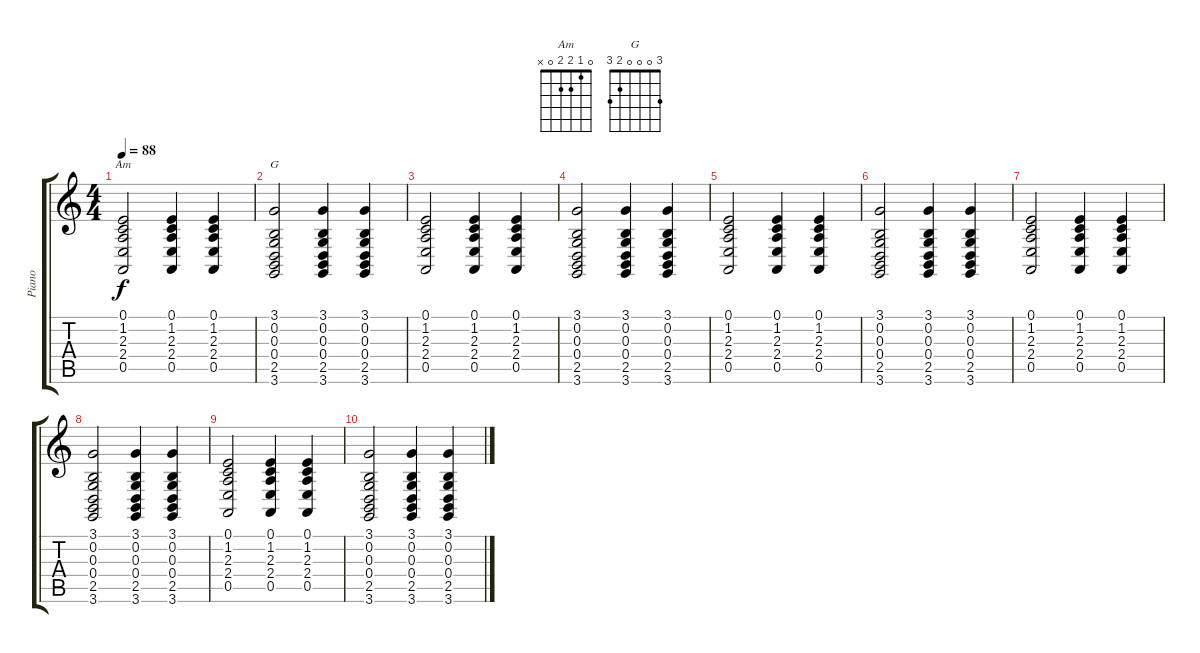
\track ("Piano" "Piano") {instrument electricpiano1}
\staff {score tabs}
\tuning (E4 B3 G3 D3 A2 E2) {hide}
\chord ("Am" 0 1 2 2 0 x)
\chord ("G" 3 0 0 0 2 3)
\ts (4 4)
\tempo 88
\clef g2
\ks c
(0.1 1.2 2.3 2.4 0.5).2{ch "Am" dy f} (0.1 1.2 2.3 2.4 0.5).4 (0.1 1.2 2.3 2.4 0.5).4 |
(3.1 0.2 0.3 0.4 2.5 3.6).2{ch "G"} (3.1 0.2 0.3 0.4 2.5 3.6).4 (3.1 0.2 0.3 0.4 2.5 3.6).4 |
(0.1 1.2 2.3 2.4 0.5).2 (0.1 1.2 2.3 2.4 0.5).4 (0.1 1.2 2.3 2.4 0.5).4 |
(3.1 0.2 0.3 0.4 2.5 3.6).2 (3.1 0.2 0.3 0.4 2.5 3.6).4 (3.1 0.2 0.3 0.4 2.5 3.6).4 |
(0.1 1.2 2.3 2.4 0.5).2 (0.1 1.2 2.3 2.4 0.5).4 (0.1 1.2 2.3 2.4 0.5).4 |
(3.1 0.2 0.3 0.4 2.5 3.6).2 (3.1 0.2 0.3 0.4 2.5 3.6).4 (3.1 0.2 0.3 0.4 2.5 3.6).4 |
(0.1 1.2 2.3 2.4 0.5).2 (0.1 1.2 2.3 2.4 0.5).4 (0.1 1.2 2.3 2.4 0.5).4 |
(3.1 0.2 0.3 0.4 2.5 3.6).2 (3.1 0.2 0.3 0.4 2.5 3.6).4 (3.1 0.2 0.3 0.4 2.5 3.6).4 |
(0.1 1.2 2.3 2.4 0.5).2{volume 0} (0.1 1.2 2.3 2.4 0.5).4 (0.1 1.2 2.3 2.4 0.5).4 |
(3.1 0.2 0.3 0.4 2.5 3.6).2 (3.1 0.2 0.3 0.4 2.5 3.6).4 (3.1 0.2 0.3 0.4 2.5 3.6).4
